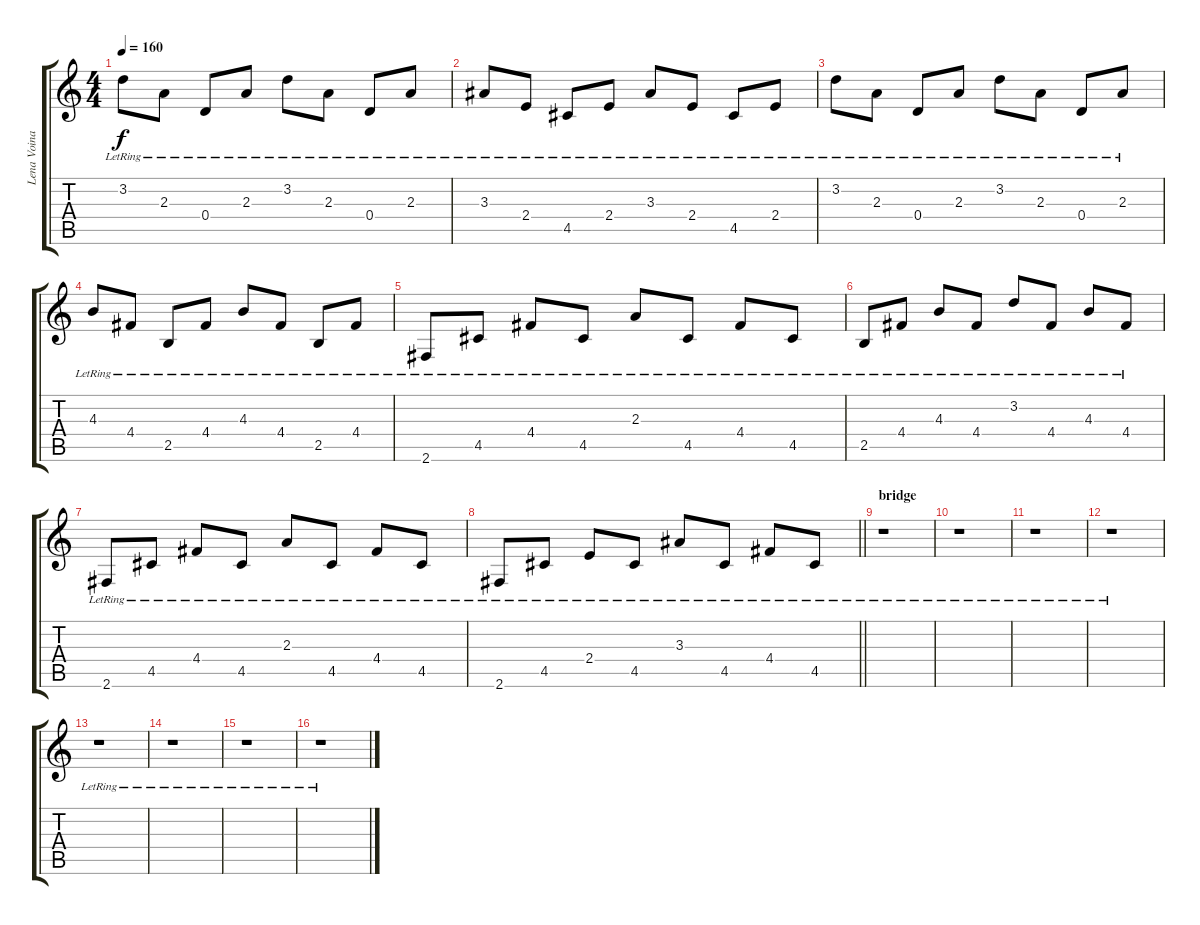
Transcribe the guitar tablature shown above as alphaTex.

\track ("Lena Voinarovskaya " "Lena Voina") {instrument acousticguitarsteel}
\staff {score tabs}
\tuning (E4 B3 G3 D3 A2 E2) {hide}
\ts (4 4)
\tempo 160
\clef g2
\ks c
3.2{lr}.8{dy f} 2.3{lr}.8 0.4{lr}.8 2.3{lr}.8 3.2{lr}.8 2.3{lr}.8 0.4{lr}.8 2.3{lr}.8 |
3.3{lr}.8 2.4{lr}.8 4.5{lr}.8 2.4{lr}.8 3.3{lr}.8 2.4{lr}.8 4.5{lr}.8 2.4{lr}.8 |
3.2{lr}.8 2.3{lr}.8 0.4{lr}.8 2.3{lr}.8 3.2{lr}.8 2.3{lr}.8 0.4{lr}.8 2.3{lr}.8 |
4.3{lr}.8 4.4{lr}.8 2.5{lr}.8 4.4{lr}.8 4.3{lr}.8 4.4{lr}.8 2.5{lr}.8 4.4{lr}.8 |
2.6{lr}.8 4.5{lr}.8 4.4{lr}.8 4.5{lr}.8 2.3{lr}.8 4.5{lr}.8 4.4{lr}.8 4.5{lr}.8 |
2.5{lr}.8 4.4{lr}.8 4.3{lr}.8 4.4{lr}.8 3.2{lr}.8 4.4{lr}.8 4.3{lr}.8 4.4{lr}.8 |
2.6{lr}.8 4.5{lr}.8 4.4{lr}.8 4.5{lr}.8 2.3{lr}.8 4.5{lr}.8 4.4{lr}.8 4.5{lr}.8 |
\barLineRight lightlight
2.6{lr}.8 4.5{lr}.8 2.4{lr}.8 4.5{lr}.8 3.3{lr}.8 4.5{lr}.8 4.4{lr}.8 4.5{lr}.8 |
\section ("" "bridge")
r.1 |
r.1 |
r.1 |
r.1 |
r.1 |
r.1 |
r.1 |
r.1
